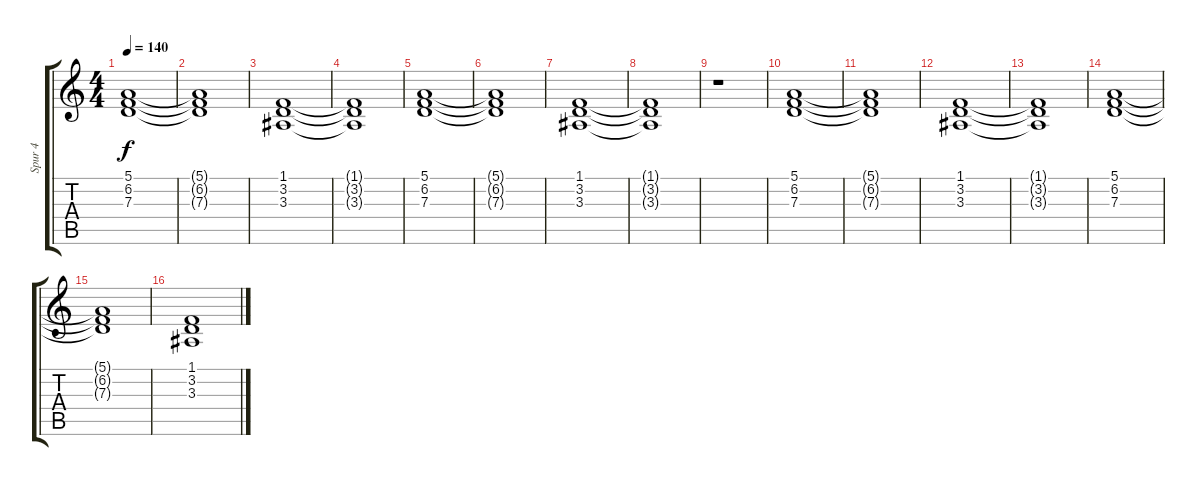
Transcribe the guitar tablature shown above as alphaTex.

\track ("Spur 4" "Spur 4") {instrument pad2warm}
\staff {score tabs}
\tuning (E4 B3 G3 D3 A2 E2) {hide}
\ts (4 4)
\tempo 140
\clef g2
\ks c
(5.1 6.2 7.3).1{dy f} |
(5.1{t} 6.2{t} 7.3{t}).1 |
(1.1 3.2 3.3).1 |
(1.1{t} 3.2{t} 3.3{t}).1 |
(5.1 6.2 7.3).1 |
(5.1{t} 6.2{t} 7.3{t}).1 |
(1.1 3.2 3.3).1 |
(1.1{t} 3.2{t} 3.3{t}).1 |
r.1 |
(5.1 6.2 7.3).1 |
(5.1{t} 6.2{t} 7.3{t}).1 |
(1.1 3.2 3.3).1 |
(1.1{t} 3.2{t} 3.3{t}).1 |
(5.1 6.2 7.3).1 |
(5.1{t} 6.2{t} 7.3{t}).1 |
(1.1 3.2 3.3).1
